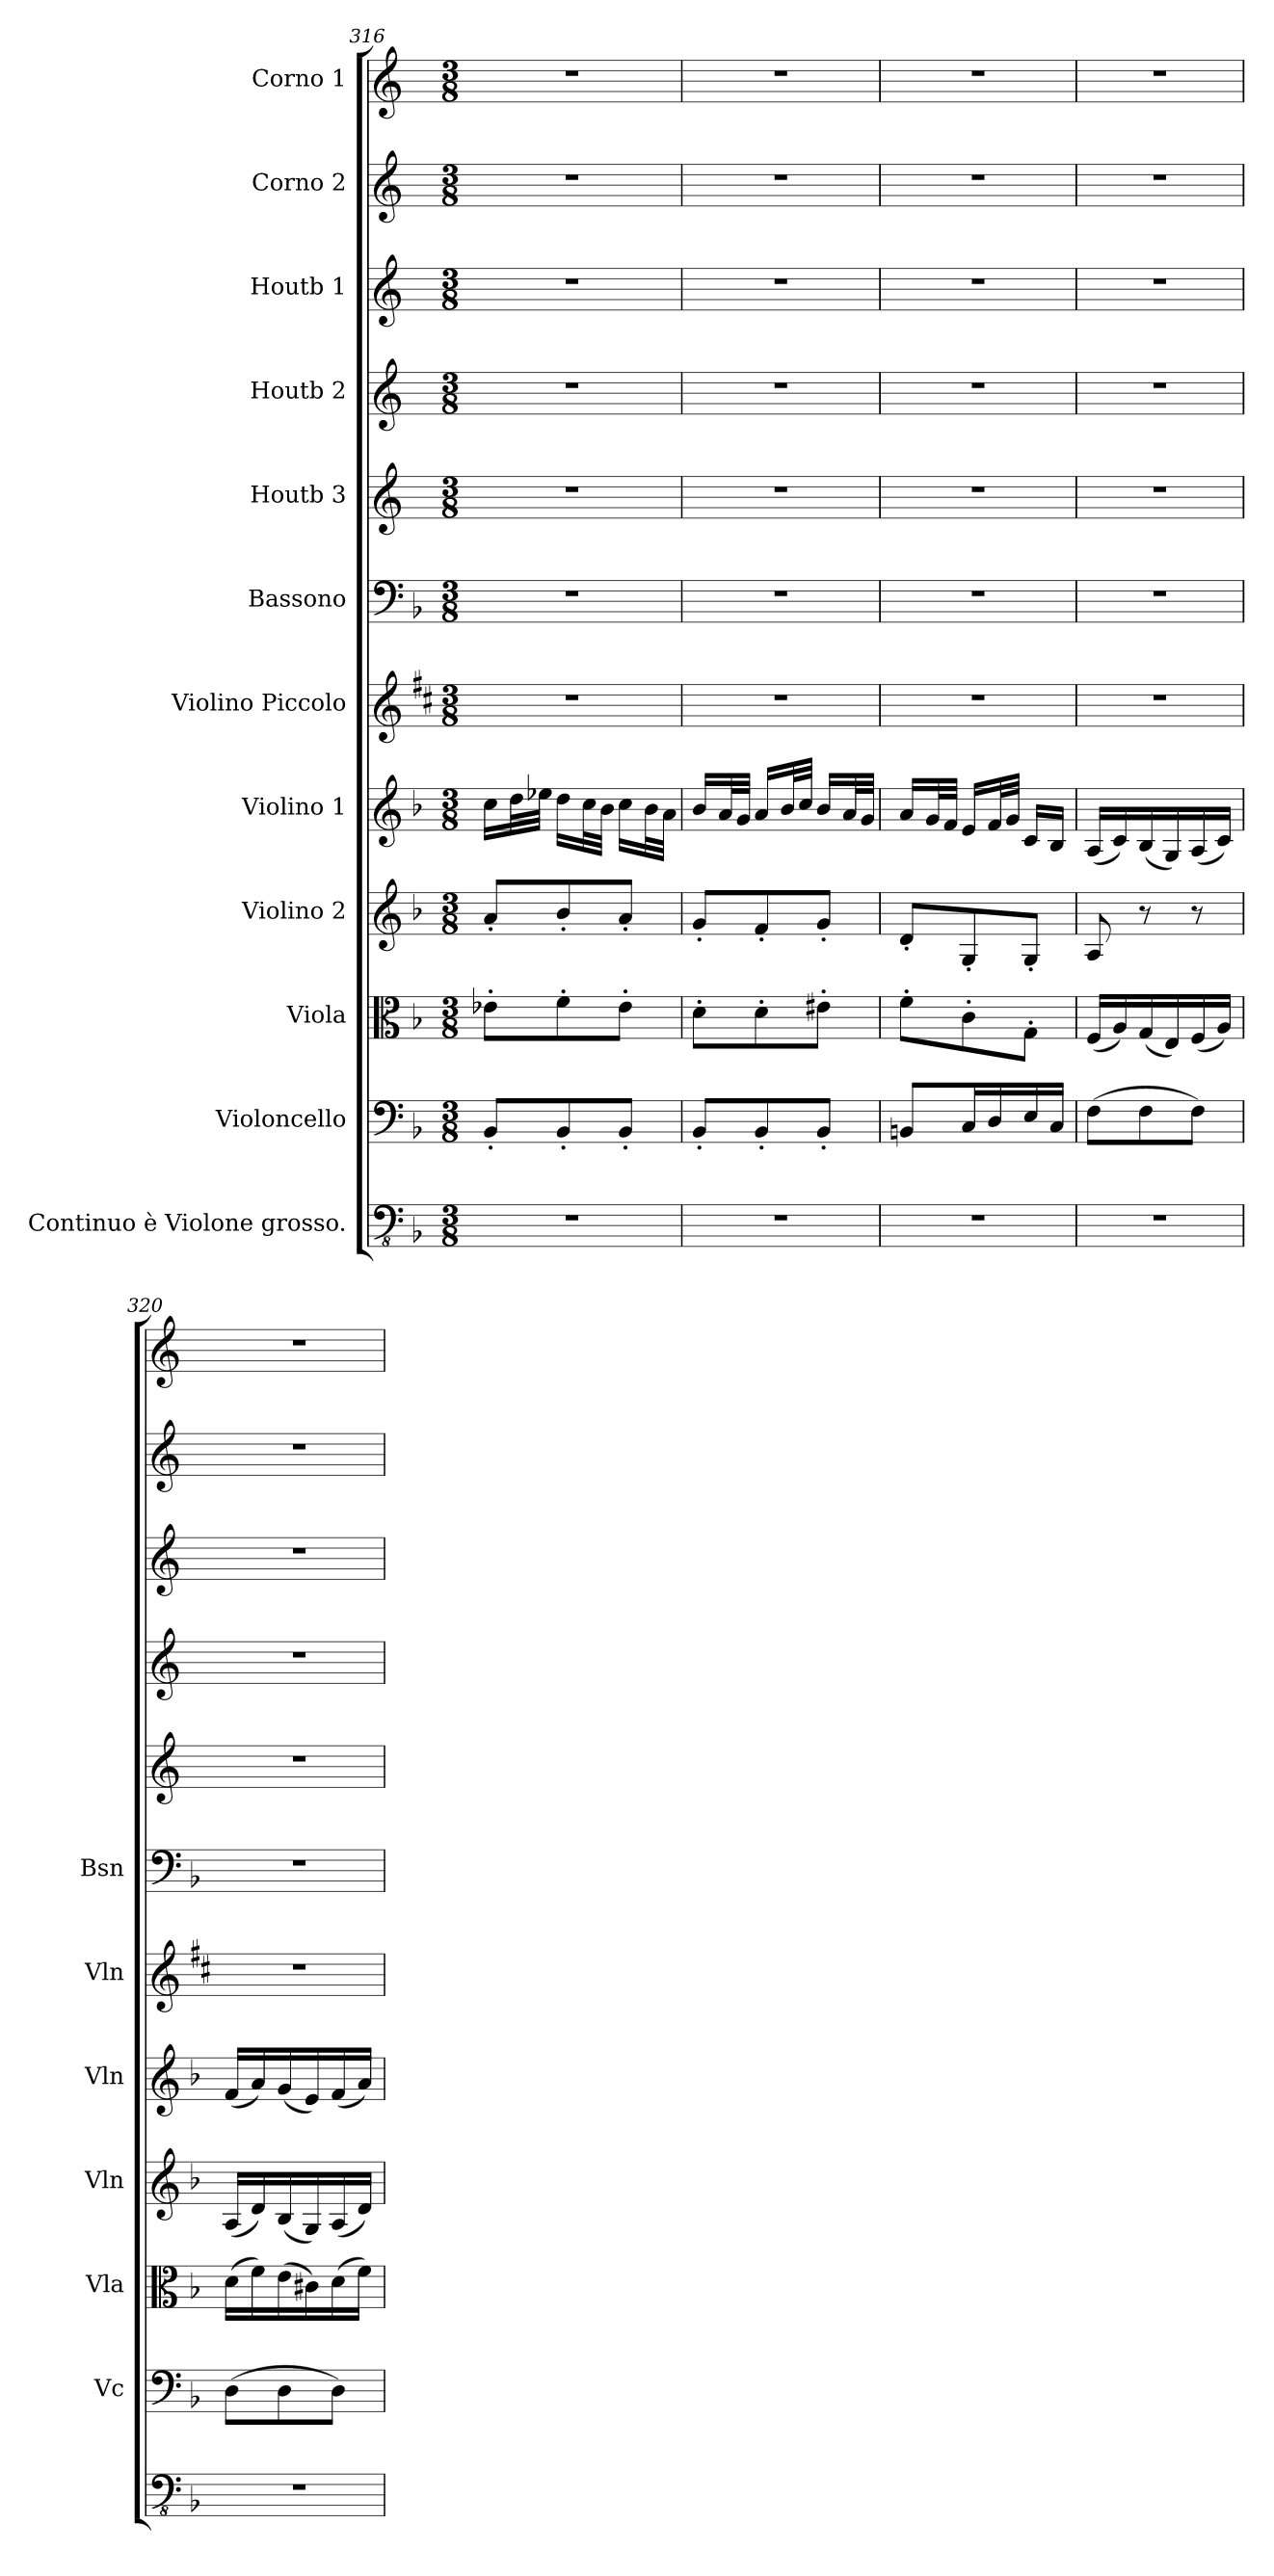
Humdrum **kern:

**kern	**kern	**dynam	**kern	**kern	**dynam	**kern	**dynam	**kern	**kern	**kern	**kern	**kern	**kern	**kern
*part12	*part11	*part11	*part10	*part9	*part9	*part8	*part8	*part7	*part6	*part5	*part4	*part3	*part2	*part1
*staff12	*staff11	*staff11	*staff10	*staff9	*staff9	*staff8	*staff8	*staff7	*staff6	*staff5	*staff4	*staff3	*staff2	*staff1
*I"Continuo è Violone grosso.	*I"Violoncello	*	*I"Viola	*I"Violino 2	*	*I"Violino 1	*	*I"Violino Piccolo	*I"Bassono	*I"Houtb 3	*I"Houtb 2	*I"Houtb 1	*I"Corno 2	*I"Corno 1
*	*I'Vc	*	*I'Vla	*I'Vln	*	*I'Vln	*	*I'Vln	*I'Bsn	*	*	*	*	*
*clefFv4	*clefF4	*	*clefC3	*clefG2	*	*clefG2	*	*clefG2	*clefF4	*clefG2	*clefG2	*clefG2	*clefG2	*clefG2
*ITrd7c12	*	*	*	*	*	*	*	*ITrd-2c-3	*	*ITrd4c7	*ITrd4c7	*ITrd4c7	*ITrd4c7	*ITrd4c7
*k[b-]	*k[b-]	*	*k[b-]	*k[b-]	*	*k[b-]	*	*k[b-]	*k[b-]	*k[b-]	*k[b-]	*k[b-]	*k[b-]	*k[b-]
*M3/8	*M3/8	*	*M3/8	*M3/8	*	*M3/8	*	*M3/8	*M3/8	*M3/8	*M3/8	*M3/8	*M3/8	*M3/8
=316	=316	=316	=316	=316	=316	=316	=316	=316	=316	=316	=316	=316	=316	=316
4.r	8BB-'/L	.	8e-X'\L	8a'/L	.	16cc\LL	.	4.r	4.r	4.r	4.r	4.r	4.r	4.r
.	.	.	.	.	.	32dd\L	.	.	.	.	.	.	.	.
.	.	.	.	.	.	32ee-X\JJJ	.	.	.	.	.	.	.	.
.	8BB-'/	.	8f'\	8b-'/	.	16dd\LL	.	.	.	.	.	.	.	.
.	.	.	.	.	.	32cc\L	.	.	.	.	.	.	.	.
.	.	.	.	.	.	32b-\JJJ	.	.	.	.	.	.	.	.
.	8BB-'/J	.	8e-'\J	8a'/J	.	16cc\LL	.	.	.	.	.	.	.	.
.	.	.	.	.	.	32b-\L	.	.	.	.	.	.	.	.
.	.	.	.	.	.	32a\JJJ	.	.	.	.	.	.	.	.
=317	=317	=317	=317	=317	=317	=317	=317	=317	=317	=317	=317	=317	=317	=317
4.r	8BB-'/L	.	8d'\L	8g'/L	.	16b-/LL	.	4.r	4.r	4.r	4.r	4.r	4.r	4.r
.	.	.	.	.	.	32a/L	.	.	.	.	.	.	.	.
.	.	.	.	.	.	32g/JJJ	.	.	.	.	.	.	.	.
.	8BB-'/	.	8d'\	8f'/	.	16a/LL	.	.	.	.	.	.	.	.
.	.	.	.	.	.	32b-/L	.	.	.	.	.	.	.	.
.	.	.	.	.	.	32cc/JJJ	.	.	.	.	.	.	.	.
.	8BB-'/J	.	8e#X'\J	8g'/J	.	16b-/LL	.	.	.	.	.	.	.	.
.	.	.	.	.	.	32a/L	.	.	.	.	.	.	.	.
.	.	.	.	.	.	32g/JJJ	.	.	.	.	.	.	.	.
=318	=318	=318	=318	=318	=318	=318	=318	=318	=318	=318	=318	=318	=318	=318
4.r	8BBn/L	.	8f'\L	8d'/L	.	16a/LL	.	4.r	4.r	4.r	4.r	4.r	4.r	4.r
.	.	.	.	.	.	32g/L	.	.	.	.	.	.	.	.
.	.	.	.	.	.	32f/JJJ	.	.	.	.	.	.	.	.
.	16C/L	.	8c'\	8G'/	.	16e/LL	.	.	.	.	.	.	.	.
.	16D/	.	.	.	.	32f/L	.	.	.	.	.	.	.	.
.	.	.	.	.	.	32g/JJJ	.	.	.	.	.	.	.	.
.	16E/	.	8G'\J	8G'/J	.	16c/LL	.	.	.	.	.	.	.	.
.	16C/JJ	.	.	.	.	16B-/JJ	.	.	.	.	.	.	.	.
=319	=319	=319	=319	=319	=319	=319	=319	=319	=319	=319	=319	=319	=319	=319
!	!	!LO:DY:b	!	!	!LO:DY:a	!	!LO:DY:a	!	!	!	!	!	!	!
4.r	(8F\L	other-dynamics	(16F/LL	8A/	other-dynamics	(16A/LL	other-dynamics	4.r	4.r	4.r	4.r	4.r	4.r	4.r
.	.	.	16A/)	.	.	16c/)	.	.	.	.	.	.	.	.
.	8F\	.	(16G/	8r	.	(16B-/	.	.	.	.	.	.	.	.
.	.	.	16E/)	.	.	16G/)	.	.	.	.	.	.	.	.
.	8F\J)	.	(16F/	8r	.	(16A/	.	.	.	.	.	.	.	.
.	.	.	16A/JJ)	.	.	16c/JJ)	.	.	.	.	.	.	.	.
=320	=320	=320	=320	=320	=320	=320	=320	=320	=320	=320	=320	=320	=320	=320
4.r	(8D\L	.	(16d\LL	(16A/LL	.	(16f/LL	.	4.r	4.r	4.r	4.r	4.r	4.r	4.r
.	.	.	16f\)	16d/)	.	16a/)	.	.	.	.	.	.	.	.
.	8D\	.	(16e\	(16B-/	.	(16g/	.	.	.	.	.	.	.	.
.	.	.	16c#X\)	16G/)	.	16e/)	.	.	.	.	.	.	.	.
.	8D\J)	.	(16d\	(16A/	.	(16f/	.	.	.	.	.	.	.	.
.	.	.	16f\JJ)	16d/JJ)	.	16a/JJ)	.	.	.	.	.	.	.	.
=	=	=	=	=	=	=	=	=	=	=	=	=	=	=
*-	*-	*-	*-	*-	*-	*-	*-	*-	*-	*-	*-	*-	*-	*-
